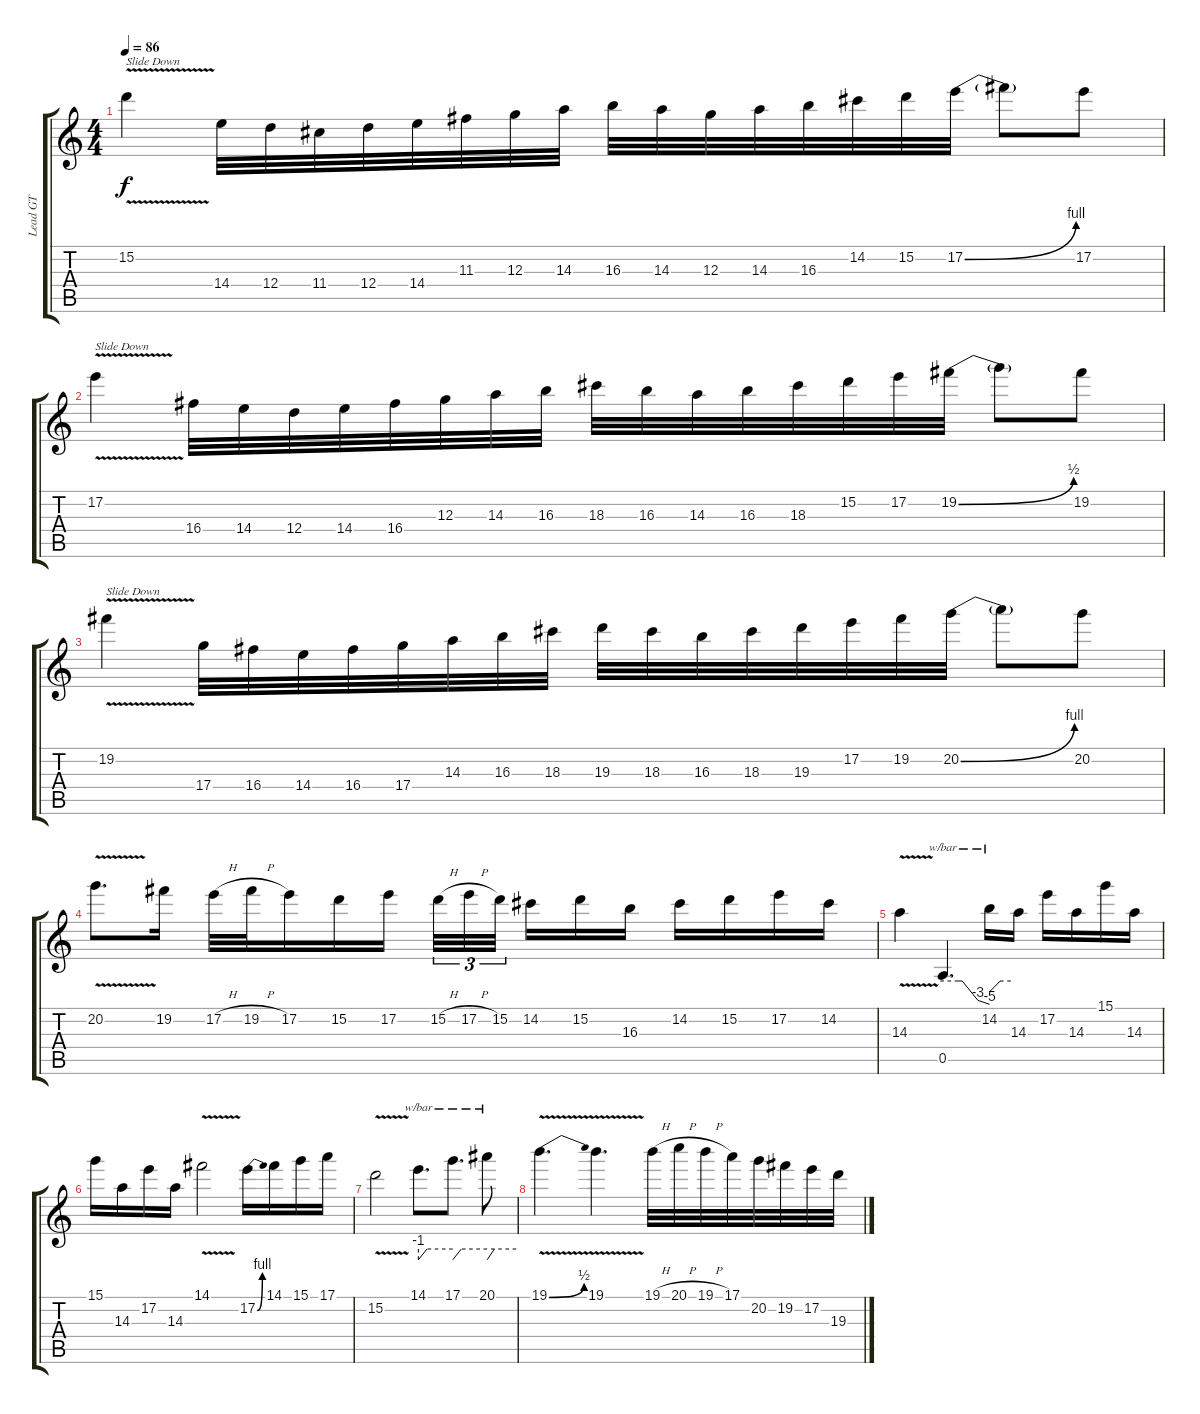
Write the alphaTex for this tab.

\track ("Lead GT" "Lead GT") {instrument distortionguitar}
\staff {score tabs}
\tuning (E4 B3 G3 D3 A2 E2) {hide}
\ts (4 4)
\tempo 86
\clef g2
\ks c
15.2{v}.4{txt "Slide Down" dy f} 14.4.32 12.4.32 11.4.32 12.4.32 14.4.32 11.3.32 12.3.32 14.3.32 16.3.32 14.3.32 12.3.32 14.3.32 16.3.32 14.2.32 15.2.32 17.2{be (bend 0 0 60 4)}.32 17.2{t}.8 17.2.8 |
17.2{v}.4{txt "Slide Down"} 16.4.32 14.4.32 12.4.32 14.4.32 16.4.32 12.3.32 14.3.32 16.3.32 18.3.32 16.3.32 14.3.32 16.3.32 18.3.32 15.2.32 17.2.32 19.2{be (bend 0 0 60 2)}.32 19.2{t}.8 19.2.8 |
19.2{v}.4{txt "Slide Down"} 17.4.32 16.4.32 14.4.32 16.4.32 17.4.32 14.3.32 16.3.32 18.3.32 19.3.32 18.3.32 16.3.32 18.3.32 19.3.32 17.2.32 19.2.32 20.2{be (bend 0 0 60 4)}.32 20.2{t}.8 20.2.8 |
20.2{v}.8{d} 19.2.16 17.2{h}.32 19.2{h}.32 17.2.16 15.2.16 17.2.16 15.2{h}.32{tu (3 2)} 17.2{h}.32{tu (3 2)} 15.2.32{tu (3 2) beam splitsecondary} 14.2.16 15.2.16 16.3.16 14.2.16 15.2.16 17.2.16 14.2.16 |
14.3{v}.4 0.5.4{d tbe (custom default 0 0 20 0 25 0 45 -12 60 -20)} 14.2.16{tbe (custom default 0 -4 30 0 60 0)} 14.3.16 17.2.16 14.3.16 15.1.16 14.3.16 |
15.1.16 14.3.16 17.2.16 14.3.16 14.1{v}.2 17.2{be (bend 0 0 60 4)}.16 14.1.16 15.1.16 17.1.16 |
15.2{v}.2 14.1.8{d tbe (custom default 0 -4 15 0 60 0)} 17.1.8{d tbe (custom default 0 -4 15 0 60 0)} 20.1.8{tbe (custom default 0 -4 15 0 60 0)} |
19.1{be (bend 0 0 60 2) v}.4{d} 19.1{v}.4{d} 19.1{h}.32 20.1{h}.32 19.1{h}.32 17.1.32 20.2.32 19.2.32 17.2.32 19.3.32
